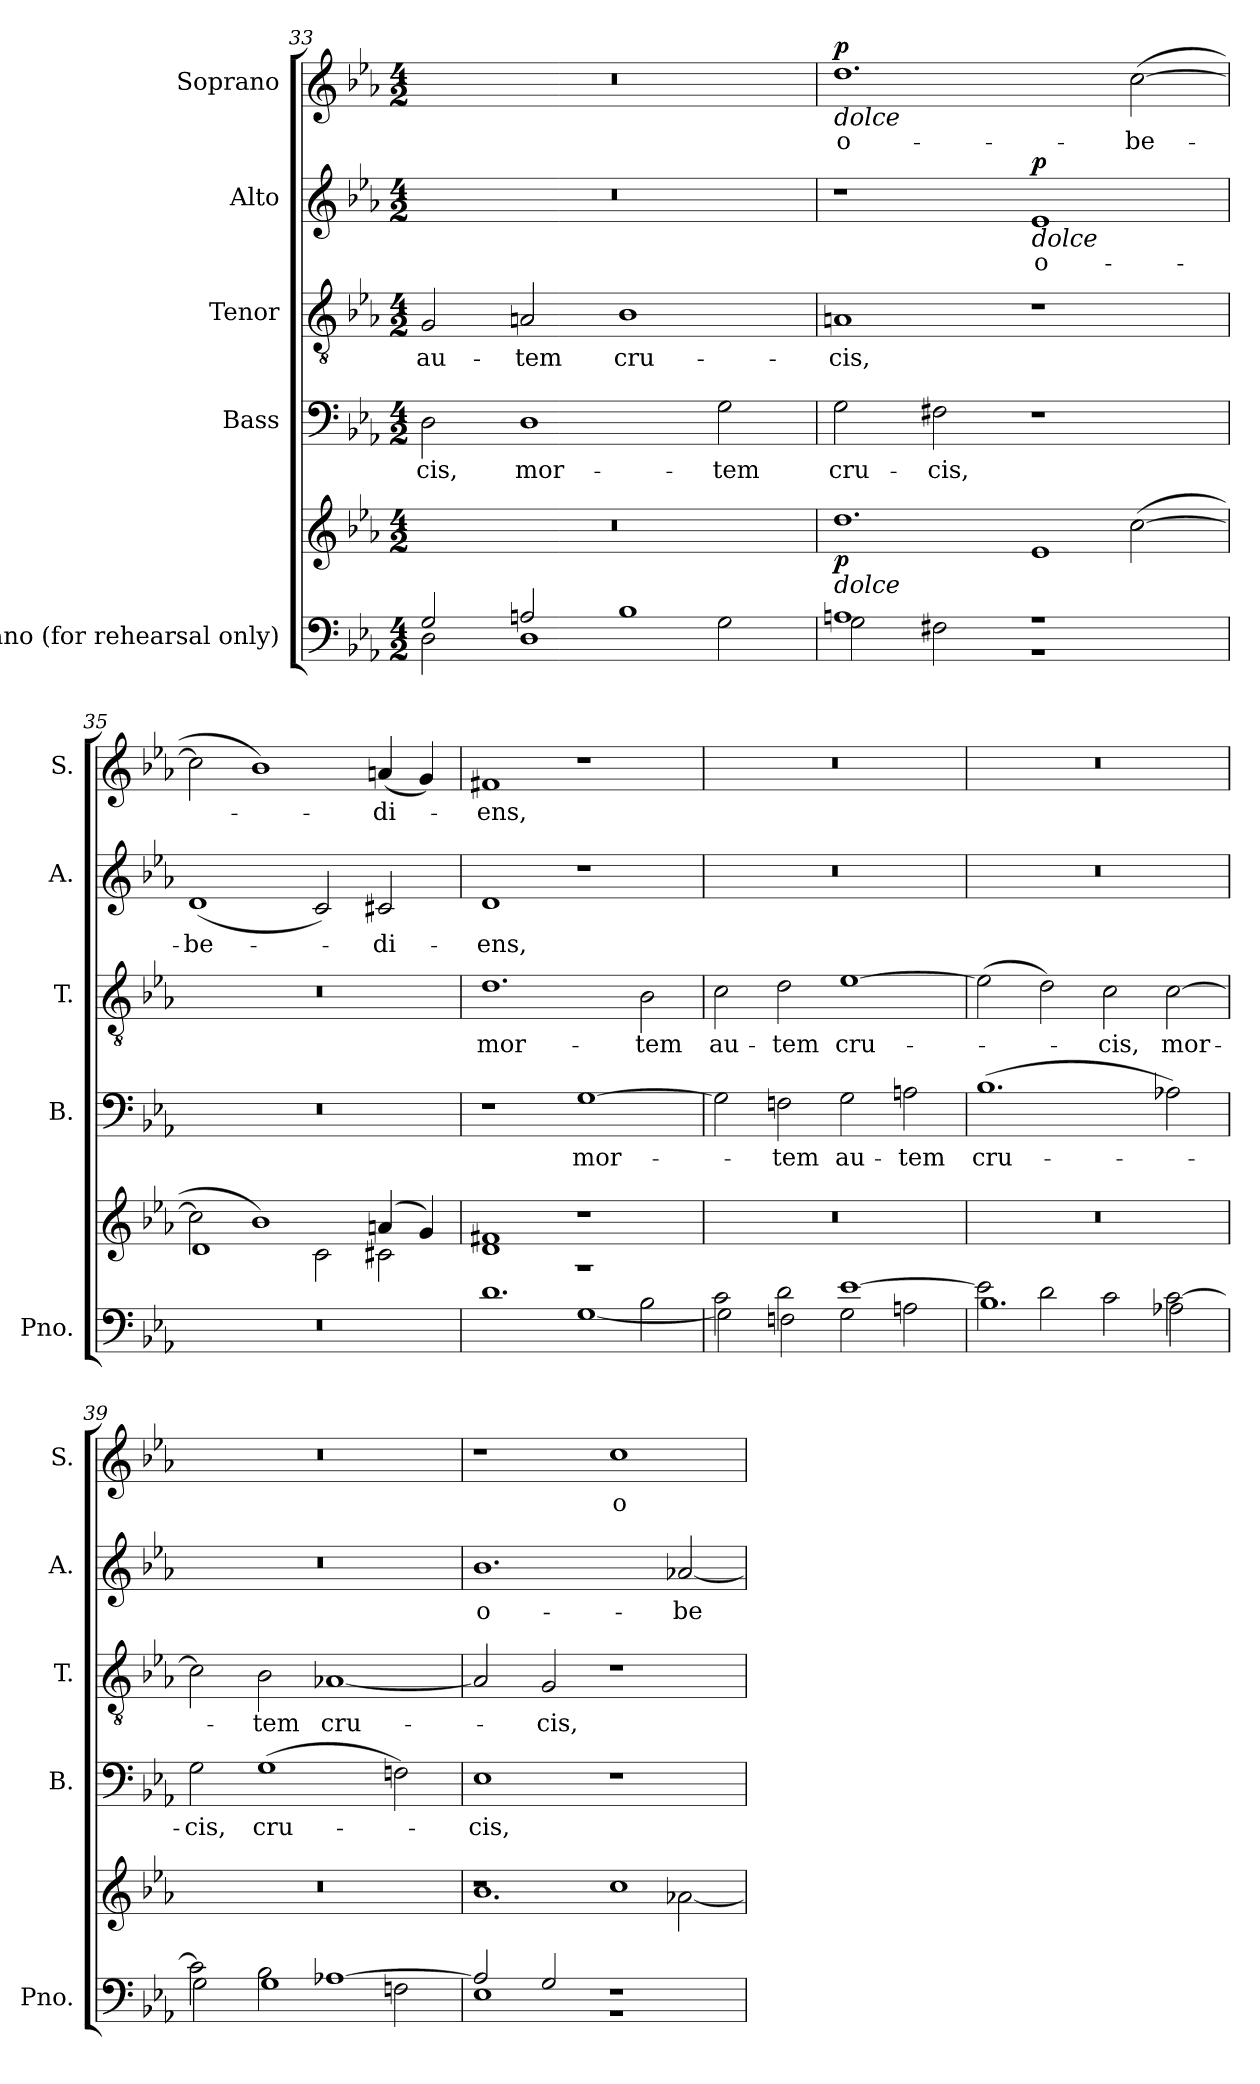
**kern	**kern	**dynam	**kern	**text	**kern	**text	**kern	**text	**dynam	**kern	**text	**dynam
*part5	*part5	*part5	*part4	*part4	*part3	*part3	*part2	*part2	*part2	*part1	*part1	*part1
*staff6	*staff5	*staff5/6	*staff4	*staff4	*staff3	*staff3	*staff2	*staff2	*staff2	*staff1	*staff1	*staff1
*I"Piano (for rehearsal only)	*	*	*I"Bass	*	*I"Tenor	*	*I"Alto	*	*	*I"Soprano	*	*
*I'Pno.	*	*	*I'B.	*	*I'T.	*	*I'A.	*	*	*I'S.	*	*
*clefF4	*clefG2	*	*clefF4	*	*clefGv2	*	*clefG2	*	*	*clefG2	*	*
*k[b-e-a-]	*k[b-e-a-]	*	*k[b-e-a-]	*	*k[b-e-a-]	*	*k[b-e-a-]	*	*	*k[b-e-a-]	*	*
*E-:	*E-:	*	*E-:	*	*E-:	*	*E-:	*	*	*E-:	*	*
*M4/2	*M4/2	*	*M4/2	*	*M4/2	*	*M4/2	*	*	*M4/2	*	*
=33	=33	=33	=33	=33	=33	=33	=33	=33	=33	=33	=33	=33
*^	*	*	*	*	*	*	*	*	*	*	*	*
!	!	!	!	!	!LO:LY:b	!	!LO:LY:b	!	!	!	!	!	!
2G/	2D\	0r	.	2D\	-cis,	2G/	au-	0r	.	.	0r	.	.
!	!	!	!	!	!LO:LY:b	!	!LO:LY:b	!	!	!	!	!	!
2An/	1D	.	.	1D	mor-	2An/	-tem	.	.	.	.	.	.
!	!	!	!	!	!	!	!LO:LY:b	!	!	!	!	!	!
1B-	.	.	.	.	.	1B-	cru-	.	.	.	.	.	.
!	!	!	!	!	!LO:LY:b	!	!	!	!	!	!	!	!
.	2G\	.	.	2G\	-tem	.	.	.	.	.	.	.	.
=34	=34	=34	=34	=34	=34	=34	=34	=34	=34	=34	=34	=34	=34
*	*	*^	*	*	*	*	*	*	*	*	*	*	*
!	!	!	!	!	!	!	!	!	!	!	!	!LO:TX:b:i:t=dolce	!	!
!	!	!LO:TX:b:i:t=dolce	!	!	!	!	!	!	!	!	!	!	!	!
!	!	!	!	!LO:DY:b	!	!LO:LY:b	!	!LO:LY:b	!	!	!	!	!LO:LY:b	!LO:DY:b
1An	2G\	1.dd	1ryy	p	2G\	cru-	1An	-cis,	1r	.	.	1.dd	o-	p
!	!	!	!	!	!	!LO:LY:b	!	!	!	!	!	!	!	!
.	2F#X\	.	.	.	2F#X\	-cis,	.	.	.	.	.	.	.	.
!	!	!	!	!	!	!	!	!	!LO:TX:b:i:t=dolce	!	!	!	!	!
!	!	!	!	!	!	!	!	!	!	!LO:LY:b	!LO:DY:b	!	!	!
1r	1r	.	1e-	.	1r	.	1r	.	1e-	o-	p	.	.	.
!	!	!	!	!	!	!	!	!	!	!	!	!	!LO:LY:b	!
.	.	(<[2cc\	.	.	.	.	.	.	.	.	.	(>[2cc\	-be-	.
*v	*v	*	*	*	*	*	*	*	*	*	*	*	*	*
=35	=35	=35	=35	=35	=35	=35	=35	=35	=35	=35	=35	=35	=35
!	!	!	!	!	!	!	!	!	!LO:LY:b	!	!	!	!
0r	2cc\]	1d	.	0r	.	0r	.	(<1d	-be-	.	2cc\]	.	.
.	1b-)	.	.	.	.	.	.	.	.	.	1b-)	.	.
.	.	2c\	.	.	.	.	.	2c/)	.	.	.	.	.
!	!	!	!	!	!	!	!	!	!LO:LY:b	!	!	!LO:LY:b	!
.	(>4an/	2c#X\	.	.	.	.	.	2c#X/	-di-	.	(<4an/	-di-	.
.	4g/)	.	.	.	.	.	.	.	.	.	4g/)	.	.
=36	=36	=36	=36	=36	=36	=36	=36	=36	=36	=36	=36	=36	=36
*^	*	*	*	*	*	*	*	*	*	*	*	*	*
!	!	!	!	!	!	!	!	!LO:LY:b	!	!LO:LY:b	!	!	!LO:LY:b	!
1.d	1ryy	1f#X	1d	.	1r	.	1.d	mor-	1d	-ens,	.	1f#X	-ens,	.
!	!	!	!	!	!	!LO:LY:b	!	!	!	!	!	!	!	!
.	[1G	1r	1r	.	[1G	mor-	.	.	1r	.	.	1r	.	.
!	!	!	!	!	!	!	!	!LO:LY:b	!	!	!	!	!	!
2B-\	.	.	.	.	.	.	2B-\	-tem	.	.	.	.	.	.
*	*	*v	*v	*	*	*	*	*	*	*	*	*	*	*
!!LO:LB:g=z
=37	=37	=37	=37	=37	=37	=37	=37	=37	=37	=37	=37	=37	=37
!	!	!	!	!	!	!	!LO:LY:b	!	!	!	!	!	!
2c\	2G\]	0r	.	2G\]	.	2c\	au-	0r	.	.	0r	.	.
!	!	!	!	!	!LO:LY:b	!	!LO:LY:b	!	!	!	!	!	!
2d\	2Fn\	.	.	2Fn\	-tem	2d\	-tem	.	.	.	.	.	.
!	!	!	!	!	!LO:LY:b	!	!LO:LY:b	!	!	!	!	!	!
[1e-	2G\	.	.	2G\	au-	[1e-	cru-	.	.	.	.	.	.
!	!	!	!	!	!LO:LY:b	!	!	!	!	!	!	!	!
.	2An\	.	.	2An\	-tem	.	.	.	.	.	.	.	.
=38	=38	=38	=38	=38	=38	=38	=38	=38	=38	=38	=38	=38	=38
!	!	!	!	!	!LO:LY:b	!	!	!	!	!	!	!	!
2e-\]	1.B-	0r	.	(>1.B-	cru-	(>2e-\]	.	0r	.	.	0r	.	.
2d\	.	.	.	.	.	2d\)	.	.	.	.	.	.	.
!	!	!	!	!	!	!	!LO:LY:b	!	!	!	!	!	!
2c\	.	.	.	.	.	2c\	-cis,	.	.	.	.	.	.
!	!	!	!	!	!	!	!LO:LY:b	!	!	!	!	!	!
[2c\	2A-X\	.	.	2A-X\)	.	[2c\	mor-	.	.	.	.	.	.
=39	=39	=39	=39	=39	=39	=39	=39	=39	=39	=39	=39	=39	=39
!	!	!	!	!	!LO:LY:b	!	!	!	!	!	!	!	!
2c\]	2G\	0r	.	2G\	-cis,	2c\]	.	0r	.	.	0r	.	.
!	!	!	!	!	!LO:LY:b	!	!LO:LY:b	!	!	!	!	!	!
2B-\	1G	.	.	(>1G	cru-	2B-\	-tem	.	.	.	.	.	.
!	!	!	!	!	!	!	!LO:LY:b	!	!	!	!	!	!
[1A-X	.	.	.	.	.	[1A-X	cru-	.	.	.	.	.	.
.	2Fn\	.	.	2Fn\)	.	.	.	.	.	.	.	.	.
=40	=40	=40	=40	=40	=40	=40	=40	=40	=40	=40	=40	=40	=40
*	*	*^	*	*	*	*	*	*	*	*	*	*	*
!	!	!	!	!	!	!LO:LY:b	!	!	!	!LO:LY:b	!	!	!	!
2A-/]	1E-	1r	1.b-	.	1E-	-cis,	2A-/]	.	1.b-	o-	.	1r	.	.
!	!	!	!	!	!	!	!	!LO:LY:b	!	!	!	!	!	!
2G/	.	.	.	.	.	.	2G/	-cis,	.	.	.	.	.	.
!	!	!	!	!	!	!	!	!	!	!	!	!	!LO:LY:b	!
1r	1r	1cc	.	.	1r	.	1r	.	.	.	.	1cc	o-	.
!	!	!	!	!	!	!	!	!	!	!LO:LY:b	!	!	!	!
.	.	.	[2a-X\	.	.	.	.	.	[2a-X/	-be-	.	.	.	.
*v	*v	*	*	*	*	*	*	*	*	*	*	*	*	*
*	*v	*v	*	*	*	*	*	*	*	*	*	*	*
=	=	=	=	=	=	=	=	=	=	=	=	=
*-	*-	*-	*-	*-	*-	*-	*-	*-	*-	*-	*-	*-
